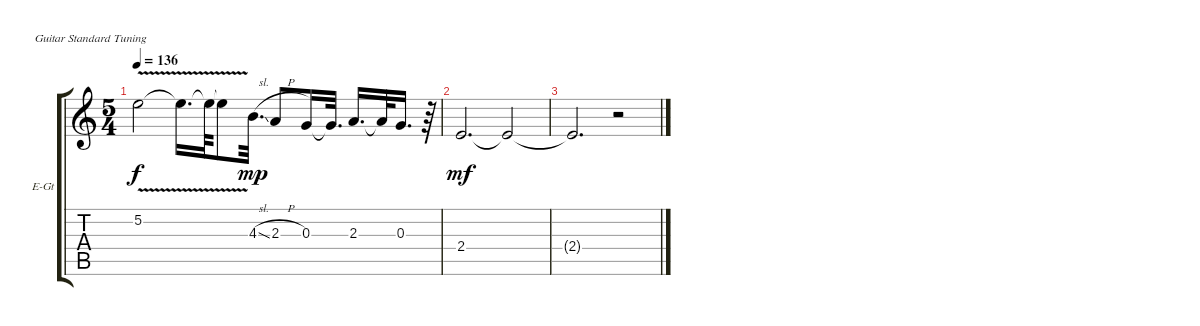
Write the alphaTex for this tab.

\bracketExtendMode groupsimilarinstruments
\firstSystemTrackNameOrientation horizontal
\otherSystemsTrackNameOrientation horizontal
\track ("Overdrive" "E-Gt") {instrument overdrivenguitar}
\staff {score tabs}
\tuning (E4 B3 G3 D3 A2 E2)
\ts (5 4)
\tempo 136
\clef g2
\scale
0.333333
\ks c
5.2{v t}.2{dy f} 5.2{v t}.16{d} 5.2{v t}.64 5.2{t}.8 4.3{sl}.32{d dy mp} 2.3{h}.8 0.3.16 0.3{t}.32{d} 2.3.16{d} 2.3{t}.32 0.3.16{d} r.64 |
\scale
0.333333 2.4.2{d dy mf} 2.4{t}.2 |
\scale
0.333333 2.4{t}.2{d} r.2 |
\scale
0.333333 |
\scale
0.333333 |
\scale
0.333333 |
\scale
0.333333 |
\scale
0.333333 |
\scale
0.333333 |
\scale
0.333333 |
\scale
0.333333 |
\scale
0.333333 |
\scale
0.333333 |
\scale
0.333333 |
\scale
0.333333 |
\scale
0.333333
